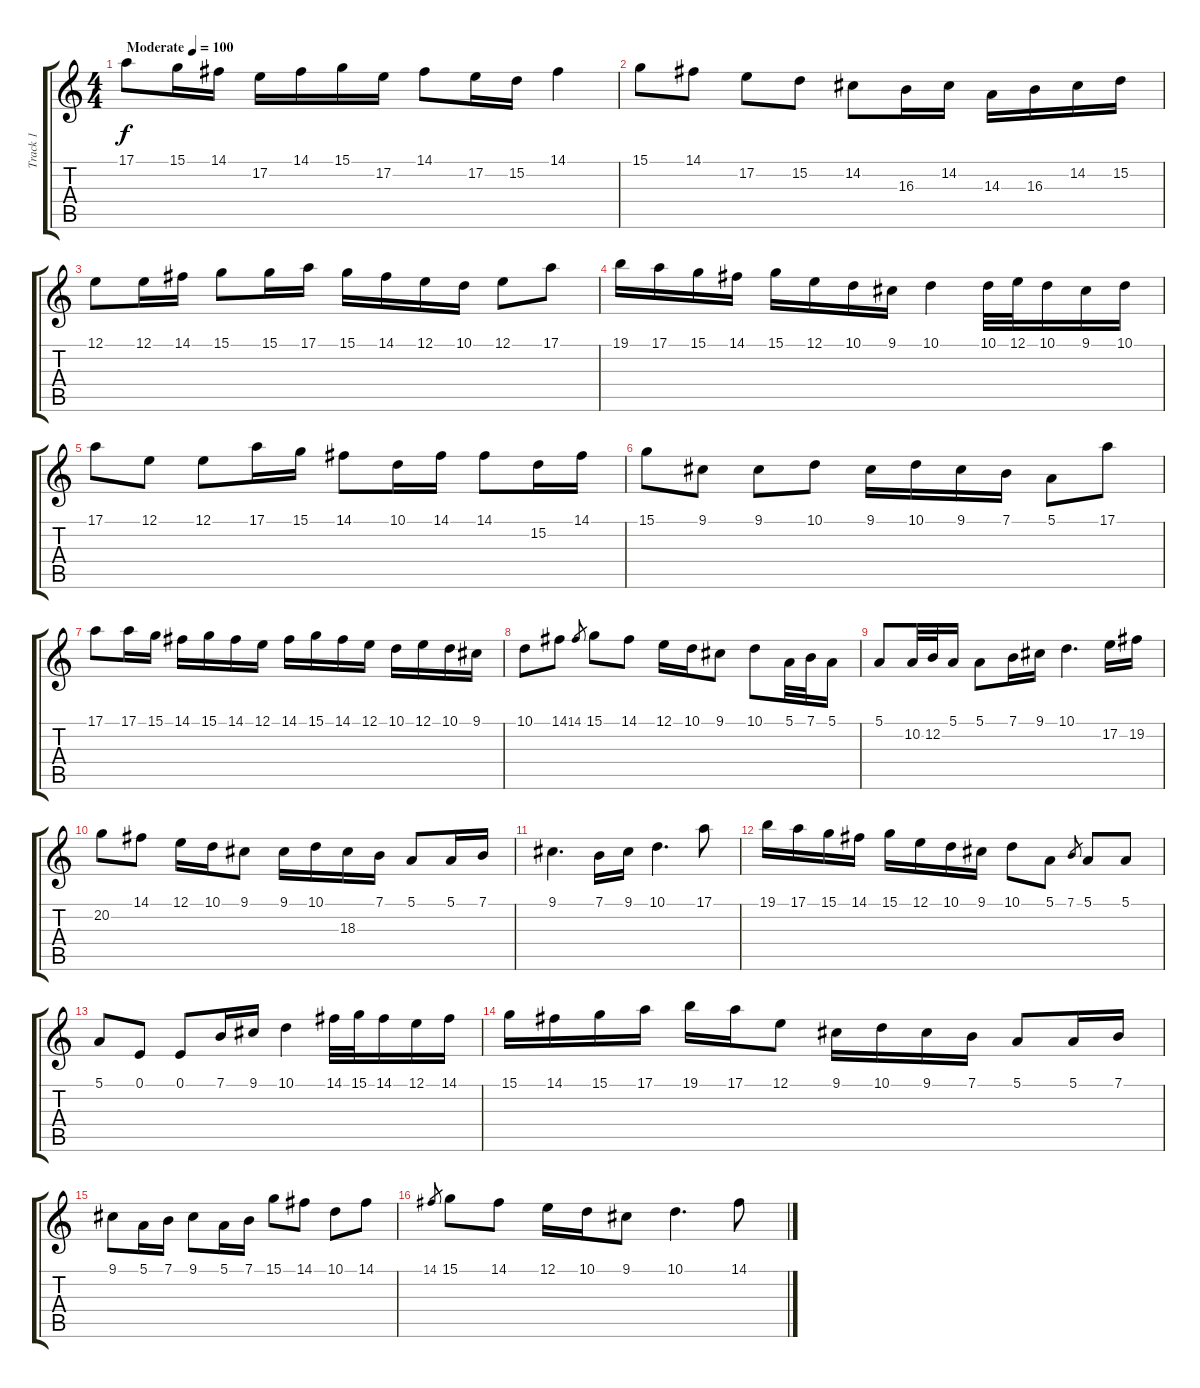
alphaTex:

\track ("Track 1" "Track 1") {instrument violin}
\staff {score tabs}
\tuning (E4 B3 G3 D3 A2 E2) {hide}
\ts (4 4)
\tempo (100 "Moderate")
\clef g2
\ks c
17.1.8{dy f instrument violin} 15.1.16 14.1.16 17.2.16 14.1.16 15.1.16 17.2.16 14.1.8 17.2.16 15.2.16 14.1.4 |
15.1.8 14.1.8 17.2.8 15.2.8 14.2.8 16.3.16 14.2.16 14.3.16 16.3.16 14.2.16 15.2.16 |
12.1.8 12.1.16 14.1.16 15.1.8 15.1.16 17.1.16 15.1.16 14.1.16 12.1.16 10.1.16 12.1.8 17.1.8 |
19.1.16 17.1.16 15.1.16 14.1.16 15.1.16 12.1.16 10.1.16 9.1.16 10.1.4 10.1.32 12.1.32 10.1.16 9.1.16 10.1.16 |
17.1.8 12.1.8 12.1.8 17.1.16 15.1.16 14.1.8 10.1.16 14.1.16 14.1.8 15.2.16 14.1.16 |
15.1.8 9.1.8 9.1.8 10.1.8 9.1.16 10.1.16 9.1.16 7.1.16 5.1.8 17.1.8 |
17.1.8 17.1.16 15.1.16 14.1.16 15.1.16 14.1.16 12.1.16 14.1.16 15.1.16 14.1.16 12.1.16 10.1.16 12.1.16 10.1.16 9.1.16 |
10.1.8 14.1.8 14.1.8{gr} 15.1.8 14.1.8 12.1.16 10.1.16 9.1.8 10.1.8 5.1.32 7.1.32 5.1.16 |
5.1.8 10.2.32 12.2.32 5.1.16 5.1.8 7.1.16 9.1.16 10.1.4{d} 17.2.16 19.2.16 |
20.2.8 14.1.8 12.1.16 10.1.16 9.1.8 9.1.16 10.1.16 18.3.16 7.1.16 5.1.8 5.1.16 7.1.16 |
9.1.4{d} 7.1.16 9.1.16 10.1.4{d} 17.1.8 |
19.1.16 17.1.16 15.1.16 14.1.16 15.1.16 12.1.16 10.1.16 9.1.16 10.1.8 5.1.8 7.1.8{gr} 5.1.8 5.1.8 |
5.1.8 0.1.8 0.1.8 7.1.16 9.1.16 10.1.4 14.1.32 15.1.32 14.1.16 12.1.16 14.1.16 |
15.1.16 14.1.16 15.1.16 17.1.16 19.1.16 17.1.16 12.1.8 9.1.16 10.1.16 9.1.16 7.1.16 5.1.8 5.1.16 7.1.16 |
9.1.8 5.1.16 7.1.16 9.1.8 5.1.16 7.1.16 15.1.8 14.1.8 10.1.8 14.1.8 |
14.1.8{gr} 15.1.8 14.1.8 12.1.16 10.1.16 9.1.8 10.1.4{d} 14.1.8
